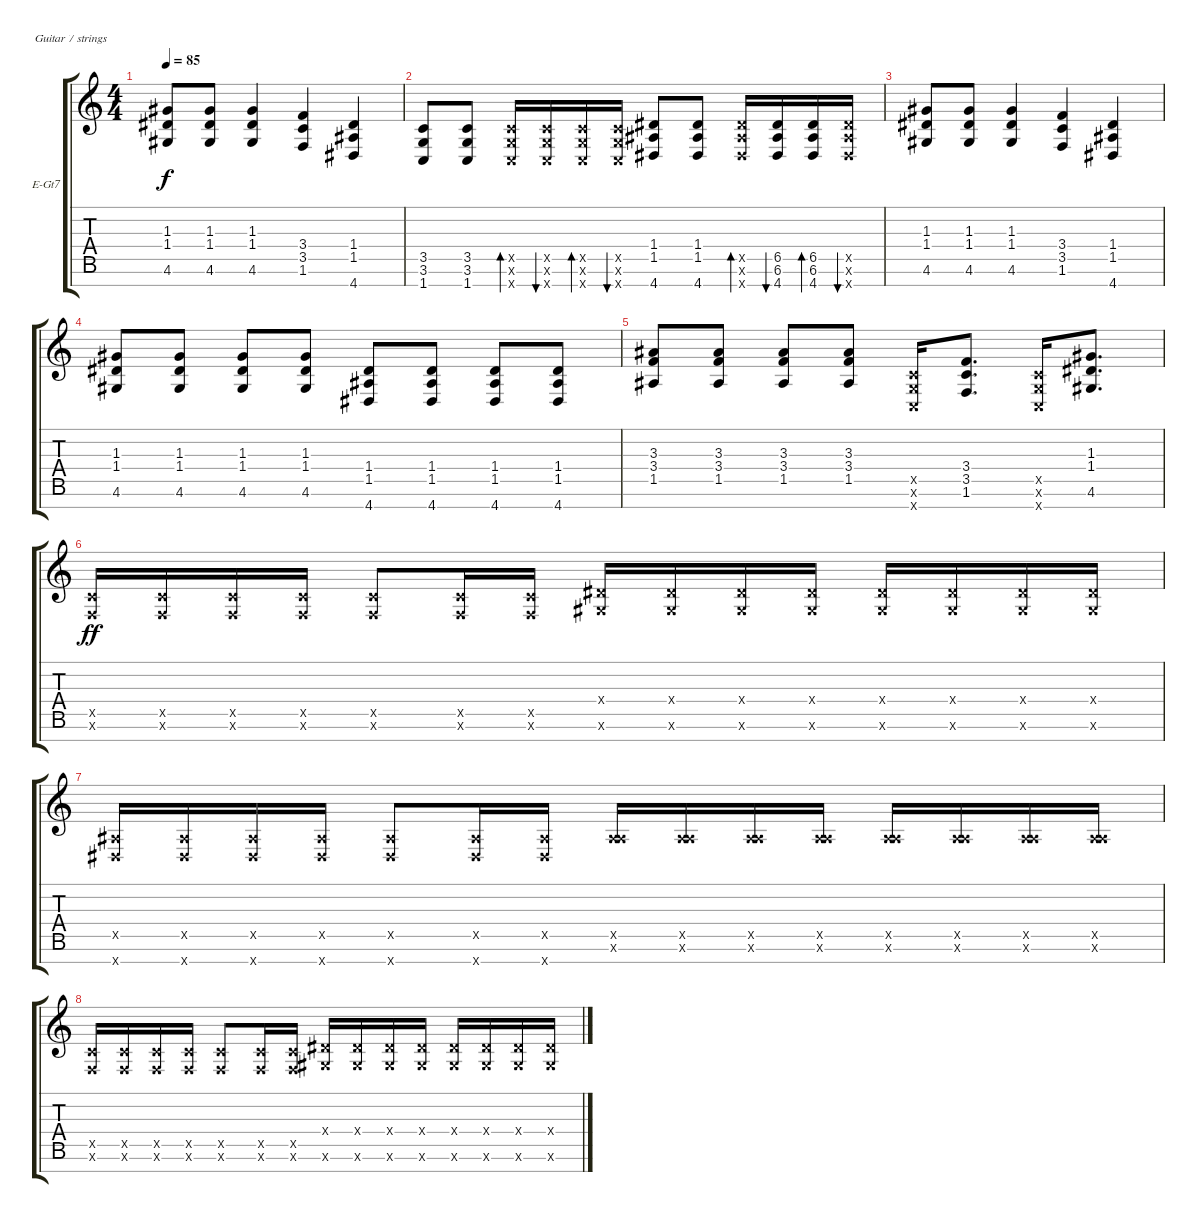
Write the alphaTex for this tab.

\defaultSystemsLayout 4
\bracketExtendMode groupsimilarinstruments
\firstSystemTrackNameOrientation horizontal
\otherSystemsTrackNameOrientation horizontal
\track ("Electric Guitar" "E-Gt7") {instrument distortionguitar}
\staff {score tabs}
\tuning (E4 B3 G3 D3 A2 E2 B1)
\ts (4 4)
\tempo 85
\clef g2
\scale
0.333333
\ks c
(1.3 1.4 4.6).8{dy f} (1.3 1.4 4.6).8 (1.3 1.4 4.6).4 (3.4 3.5 1.6).4 (1.4 1.5 4.7).4 |
\scale
0.333333 (3.5 3.6 1.7).8 (3.5 3.6 1.7).8 (3.5{x} 3.6{x} 1.7{x}).16{bd 30} (3.5{x} 3.6{x} 1.7{x}).16{bu 30} (3.5{x} 3.6{x} 1.7{x}).16{bd 30} (3.5{x} 3.6{x} 1.7{x}).16{bu 30} (1.4 1.5 4.7).8 (1.4 1.5 4.7).8 (6.5{x} 6.6{x} 4.7{x}).16{bd 30} (6.5 6.6 4.7).16{bu 30} (6.5 6.6 4.7).16{bd 30} (6.5{x} 6.6{x} 4.7{x}).16{bu 30} |
\scale
0.333333 (1.3 1.4 4.6).8 (1.3 1.4 4.6).8 (1.3 1.4 4.6).4 (3.4 3.5 1.6).4 (1.4 1.5 4.7).4 |
\scale
0.333333 (1.3 1.4 4.6).8 (1.3 1.4 4.6).8 (1.3 1.4 4.6).8 (1.3 1.4 4.6).8 (1.4 1.5 4.7).8 (1.4 1.5 4.7).8 (1.4 1.5 4.7).8 (1.4 1.5 4.7).8 |
\scale
0.333333 (3.3 3.4 1.5).8 (3.3 3.4 1.5).8 (3.3 3.4 1.5).8 (3.3 3.4 1.5).8 (3.5{x} 3.6{x} 1.7{x}).16 (3.4 3.5 1.6).8{d} (3.5{x} 3.6{x} 1.7{x}).16 (1.3 1.4 4.6).8{d} |
\scale
0.333333 (1.6{x} 3.5{x}).16{dy ff} (1.6{x} 3.5{x}).16 (1.6{x} 3.5{x}).16 (1.6{x} 3.5{x}).16 (1.6{x} 3.5{x}).8 (1.6{x} 3.5{x}).16 (1.6{x} 3.5{x}).16 (4.6{x} 1.4{x}).16 (4.6{x} 1.4{x}).16 (4.6{x} 1.4{x}).16 (4.6{x} 1.4{x}).16 (4.6{x} 1.4{x}).16 (4.6{x} 1.4{x}).16 (4.6{x} 1.4{x}).16 (4.6{x} 1.4{x}).16 |
\scale
0.333333 (4.7{x} 1.5{x}).16 (4.7{x} 1.5{x}).16 (4.7{x} 1.5{x}).16 (4.7{x} 1.5{x}).16 (4.7{x} 1.5{x}).8 (4.7{x} 1.5{x}).16 (4.7{x} 1.5{x}).16 (6.6{x} 1.5{x}).16 (6.6{x} 1.5{x}).16 (6.6{x} 1.5{x}).16 (6.6{x} 1.5{x}).16 (6.6{x} 1.5{x}).16 (6.6{x} 1.5{x}).16 (6.6{x} 1.5{x}).16 (6.6{x} 1.5{x}).16 |
\scale
0.333333 (1.6{x} 3.5{x}).16 (1.6{x} 3.5{x}).16 (1.6{x} 3.5{x}).16 (1.6{x} 3.5{x}).16 (1.6{x} 3.5{x}).8 (1.6{x} 3.5{x}).16 (1.6{x} 3.5{x}).16 (4.6{x} 1.4{x}).16 (4.6{x} 1.4{x}).16 (4.6{x} 1.4{x}).16 (4.6{x} 1.4{x}).16 (4.6{x} 1.4{x}).16 (4.6{x} 1.4{x}).16 (4.6{x} 1.4{x}).16 (4.6{x} 1.4{x}).16
